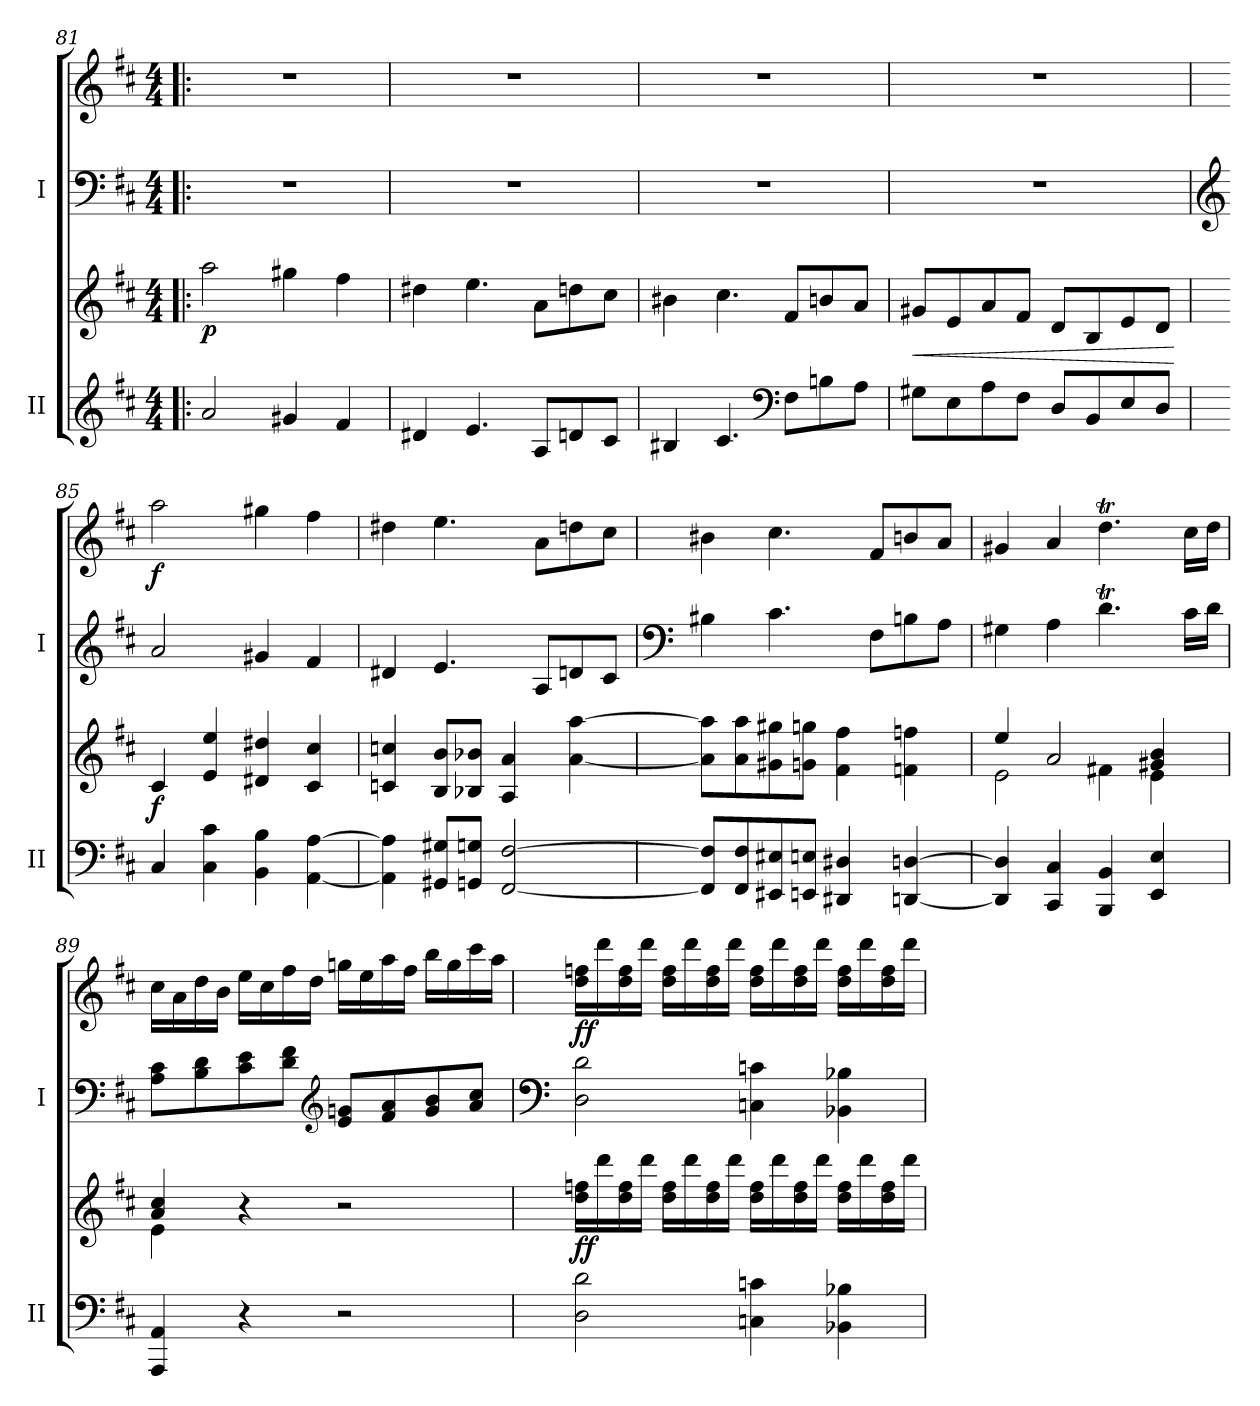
**kern	**kern	**dynam	**kern	**kern	**dynam
*part2	*part2	*part2	*part1	*part1	*part1
*staff4	*staff3	*staff3/4	*staff2	*staff1	*staff1/2
*I"II	*	*	*I"I	*	*
*I'II	*	*	*I'I	*	*
*clefG2	*clefG2	*	*clefF4	*clefG2	*
*k[f#c#]	*k[f#c#]	*	*k[f#c#]	*k[f#c#]	*
*M4/4	*M4/4	*	*M4/4	*M4/4	*
=81!|:	=81!|:	=81!|:	=81!|:	=81!|:	=81!|:
!	!	!LO:DY:b	!	!	!
2a/	2aa\	p	1r	1r	.
4g#X/	4gg#X\	.	.	.	.
4f#/	4ff#\	.	.	.	.
=82	=82	=82	=82	=82	=82
4d#X/	4dd#X\	.	1r	1r	.
4.e/	4.ee\	.	.	.	.
8A/L	8a\L	.	.	.	.
8dn/	8ddn\	.	.	.	.
8c#/J	8cc#\J	.	.	.	.
!!LO:LB:g=z
=83	=83	=83	=83	=83	=83
4B#X/	4b#X\	.	1r	1r	.
4.c#/	4.cc#\	.	.	.	.
*clefF4	*	*	*	*	*
8F#\L	8f#/L	.	.	.	.
8Bn\	8bn/	.	.	.	.
8A\J	8a/J	.	.	.	.
=84	=84	=84	=84	=84	=84
!	!	!LO:HP:b	!	!	!
8G#X\L	8g#X/L	<	1r	1r	.
8E\	8e/	.	.	.	.
8A\	8a/	.	.	.	.
8F#\J	8f#/J	.	.	.	.
8D/L	8d/L	.	.	.	.
8BB/	8B/	.	.	.	.
8E/	8e/	.	.	.	.
8D/J	8d/J	.	.	.	.
.	.	[	.	.	.
=85	=85	=85	=85	=85	=85
*	*	*	*clefG2	*	*
!	!	!LO:DY:b	!	!	!LO:DY:b
4C#/	4c#/	f	2a/	2aa\	f
4C#\ 4c#\	4e/ 4ee/	.	.	.	.
4BB\ 4B\	4d#X/ 4dd#X/	.	4g#X/	4gg#X\	.
[4AA\ [4A\	4c#/ 4cc#/	.	4f#/	4ff#\	.
=86	=86	=86	=86	=86	=86
4AA\] 4A\]	4cn/ 4ccn/	.	4d#X/	4dd#X\	.
8GG#X/ 8G#X/L	8B/ 8b/L	.	4.e/	4.ee\	.
8GGn/ 8Gn/J	8B-X/ 8b-X/J	.	.	.	.
[2FF#/ [2F#/	4A/ 4a/	.	.	.	.
.	.	.	8A/L	8a\L	.
.	[4a\ [4aa\	.	8dn/	8ddn\	.
.	.	.	8c#/J	8cc#\J	.
!!LO:LB:g=z
=87	=87	=87	=87	=87	=87
*	*	*	*clefF4	*	*
8FF#/] 8F#/]L	8a\] 8aa\]L	.	4B#X\	4b#X\	.
8FF#/ 8F#/	8a\ 8aa\	.	.	.	.
8EE#X/ 8E#X/	8g#X\ 8gg#X\	.	4.c#\	4.cc#\	.
8EEn/ 8En/J	8gn\ 8ggn\J	.	.	.	.
4DD#X/ 4D#X/	4f#\ 4ff#\	.	.	.	.
.	.	.	8F#\L	8f#/L	.
[4DDn/ [4Dn/	4fn\ 4ffn\	.	8Bn\	8bn/	.
.	.	.	8A\J	8a/J	.
=88	=88	=88	=88	=88	=88
*	*^	*	*	*	*
4DD/] 4D/]	4ee/	2e\	.	4G#X\	4g#X/	.
4CC#/ 4C#/	2a/	.	.	4A\	4a/	.
4BBB/ 4BB/	.	4f#X\	.	4.dT\	4.ddT\	.
4EE/ 4E/	4g#X/ 4b/	4e\	.	.	.	.
.	.	.	.	16c#\LL	16cc#\LL	.
.	.	.	.	16d\JJ	16dd\JJ	.
=89	=89	=89	=89	=89	=89	=89
4AAA/ 4AA/	4a/ 4cc#/	4e\	.	8A\ 8c#\L	16cc#\LL	.
.	.	.	.	.	16a\	.
.	.	.	.	8B\ 8d\	16dd\	.
.	.	.	.	.	16b\JJ	.
4r	4r	4ryy	.	8c#\ 8e\	16ee\LL	.
.	.	.	.	.	16cc#\	.
.	.	.	.	8d\ 8f#\J	16ff#\	.
.	.	.	.	.	16dd\JJ	.
*	*	*	*	*clefG2	*	*
2r	2r	2ryy	.	8e/ 8gn/L	16ggn\LL	.
.	.	.	.	.	16ee\	.
.	.	.	.	8f#/ 8a/	16aa\	.
.	.	.	.	.	16ff#\JJ	.
.	.	.	.	8g/ 8b/	16bb\LL	.
.	.	.	.	.	16gg\	.
.	.	.	.	8a/ 8cc#/J	16ccc#\	.
.	.	.	.	.	16aa\JJ	.
*	*v	*v	*	*	*	*
!!LO:PB:g=z
=90	=90	=90	=90	=90	=90
*	*	*	*clefF4	*	*
!	!	!LO:DY:b	!	!	!LO:DY:b
2D\ 2d\	16dd\ 16ffn\LL	ff	2D\ 2d\	16dd\ 16ffn\LL	ff
.	16ddd\	.	.	16ddd\	.
.	16dd\ 16ff\	.	.	16dd\ 16ff\	.
.	16ddd\JJ	.	.	16ddd\JJ	.
.	16dd\ 16ff\LL	.	.	16dd\ 16ff\LL	.
.	16ddd\	.	.	16ddd\	.
.	16dd\ 16ff\	.	.	16dd\ 16ff\	.
.	16ddd\JJ	.	.	16ddd\JJ	.
4Cn\ 4cn\	16dd\ 16ff\LL	.	4Cn\ 4cn\	16dd\ 16ff\LL	.
.	16ddd\	.	.	16ddd\	.
.	16dd\ 16ff\	.	.	16dd\ 16ff\	.
.	16ddd\JJ	.	.	16ddd\JJ	.
4BB-X\ 4B-X\	16dd\ 16ff\LL	.	4BB-X\ 4B-X\	16dd\ 16ff\LL	.
.	16ddd\	.	.	16ddd\	.
.	16dd\ 16ff\	.	.	16dd\ 16ff\	.
.	16ddd\JJ	.	.	16ddd\JJ	.
=	=	=	=	=	=
*-	*-	*-	*-	*-	*-
